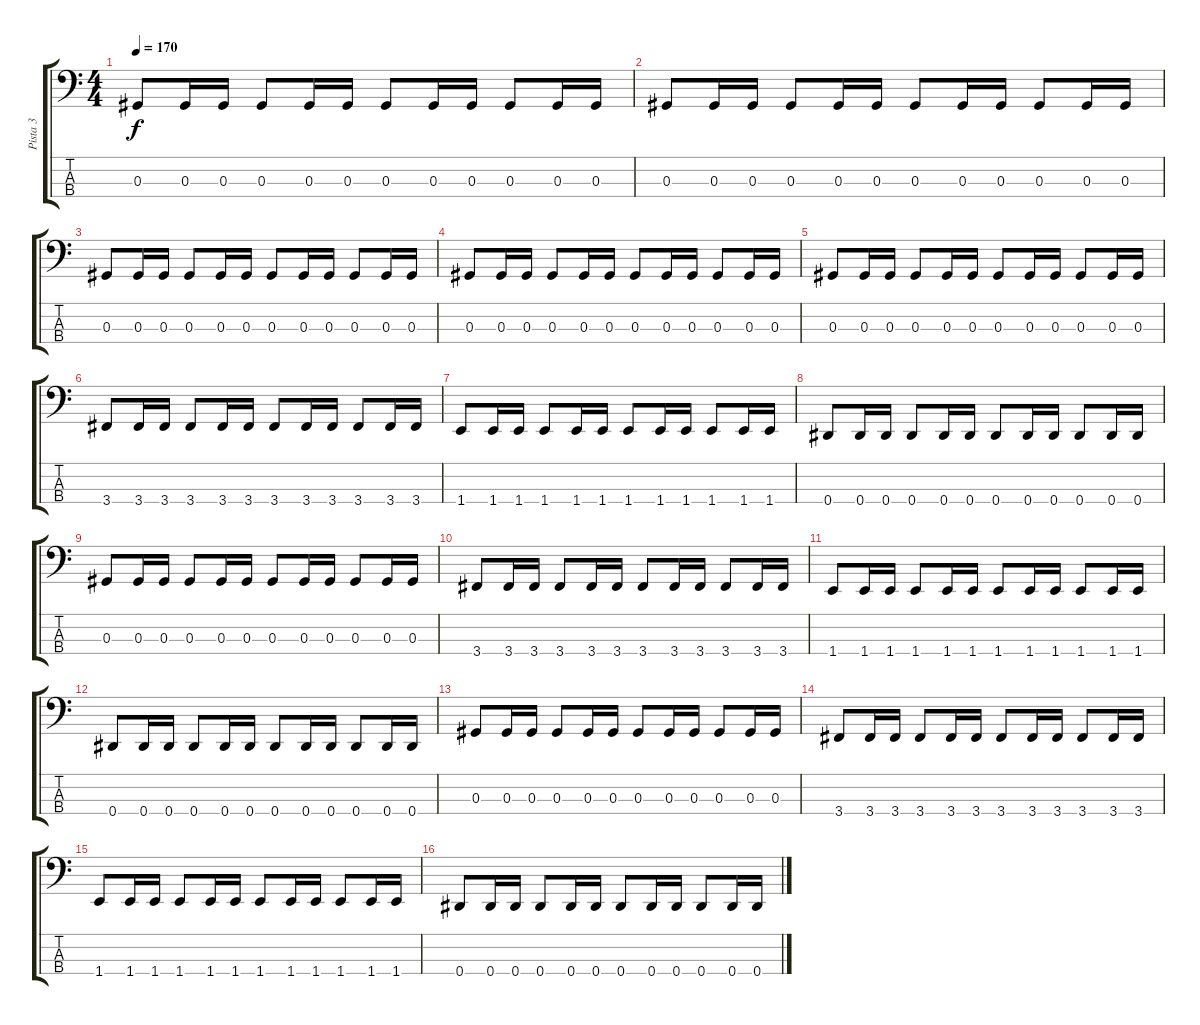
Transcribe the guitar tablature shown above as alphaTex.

\track ("Pista 3" "Pista 3") {instrument electricbassfinger}
\staff {score tabs}
\tuning (Gb2 Db2 Ab1 Eb1) {hide}
\ts (4 4)
\tempo 170
\clef f4
\ks c
0.3.8{dy f instrument electricbassfinger} 0.3.16 0.3.16 0.3.8 0.3.16 0.3.16 0.3.8 0.3.16 0.3.16 0.3.8 0.3.16 0.3.16 |
0.3.8 0.3.16 0.3.16 0.3.8 0.3.16 0.3.16 0.3.8 0.3.16 0.3.16 0.3.8 0.3.16 0.3.16 |
0.3.8 0.3.16 0.3.16 0.3.8 0.3.16 0.3.16 0.3.8 0.3.16 0.3.16 0.3.8 0.3.16 0.3.16 |
0.3.8 0.3.16 0.3.16 0.3.8 0.3.16 0.3.16 0.3.8 0.3.16 0.3.16 0.3.8 0.3.16 0.3.16 |
0.3.8 0.3.16 0.3.16 0.3.8 0.3.16 0.3.16 0.3.8 0.3.16 0.3.16 0.3.8 0.3.16 0.3.16 |
3.4.8 3.4.16 3.4.16 3.4.8 3.4.16 3.4.16 3.4.8 3.4.16 3.4.16 3.4.8 3.4.16 3.4.16 |
1.4.8 1.4.16 1.4.16 1.4.8 1.4.16 1.4.16 1.4.8 1.4.16 1.4.16 1.4.8 1.4.16 1.4.16 |
0.4.8 0.4.16 0.4.16 0.4.8 0.4.16 0.4.16 0.4.8 0.4.16 0.4.16 0.4.8 0.4.16 0.4.16 |
0.3.8 0.3.16 0.3.16 0.3.8 0.3.16 0.3.16 0.3.8 0.3.16 0.3.16 0.3.8 0.3.16 0.3.16 |
3.4.8 3.4.16 3.4.16 3.4.8 3.4.16 3.4.16 3.4.8 3.4.16 3.4.16 3.4.8 3.4.16 3.4.16 |
1.4.8 1.4.16 1.4.16 1.4.8 1.4.16 1.4.16 1.4.8 1.4.16 1.4.16 1.4.8 1.4.16 1.4.16 |
0.4.8 0.4.16 0.4.16 0.4.8 0.4.16 0.4.16 0.4.8 0.4.16 0.4.16 0.4.8 0.4.16 0.4.16 |
0.3.8 0.3.16 0.3.16 0.3.8 0.3.16 0.3.16 0.3.8 0.3.16 0.3.16 0.3.8 0.3.16 0.3.16 |
3.4.8 3.4.16 3.4.16 3.4.8 3.4.16 3.4.16 3.4.8 3.4.16 3.4.16 3.4.8 3.4.16 3.4.16 |
1.4.8 1.4.16 1.4.16 1.4.8 1.4.16 1.4.16 1.4.8 1.4.16 1.4.16 1.4.8 1.4.16 1.4.16 |
0.4.8 0.4.16 0.4.16 0.4.8 0.4.16 0.4.16 0.4.8 0.4.16 0.4.16 0.4.8 0.4.16 0.4.16
